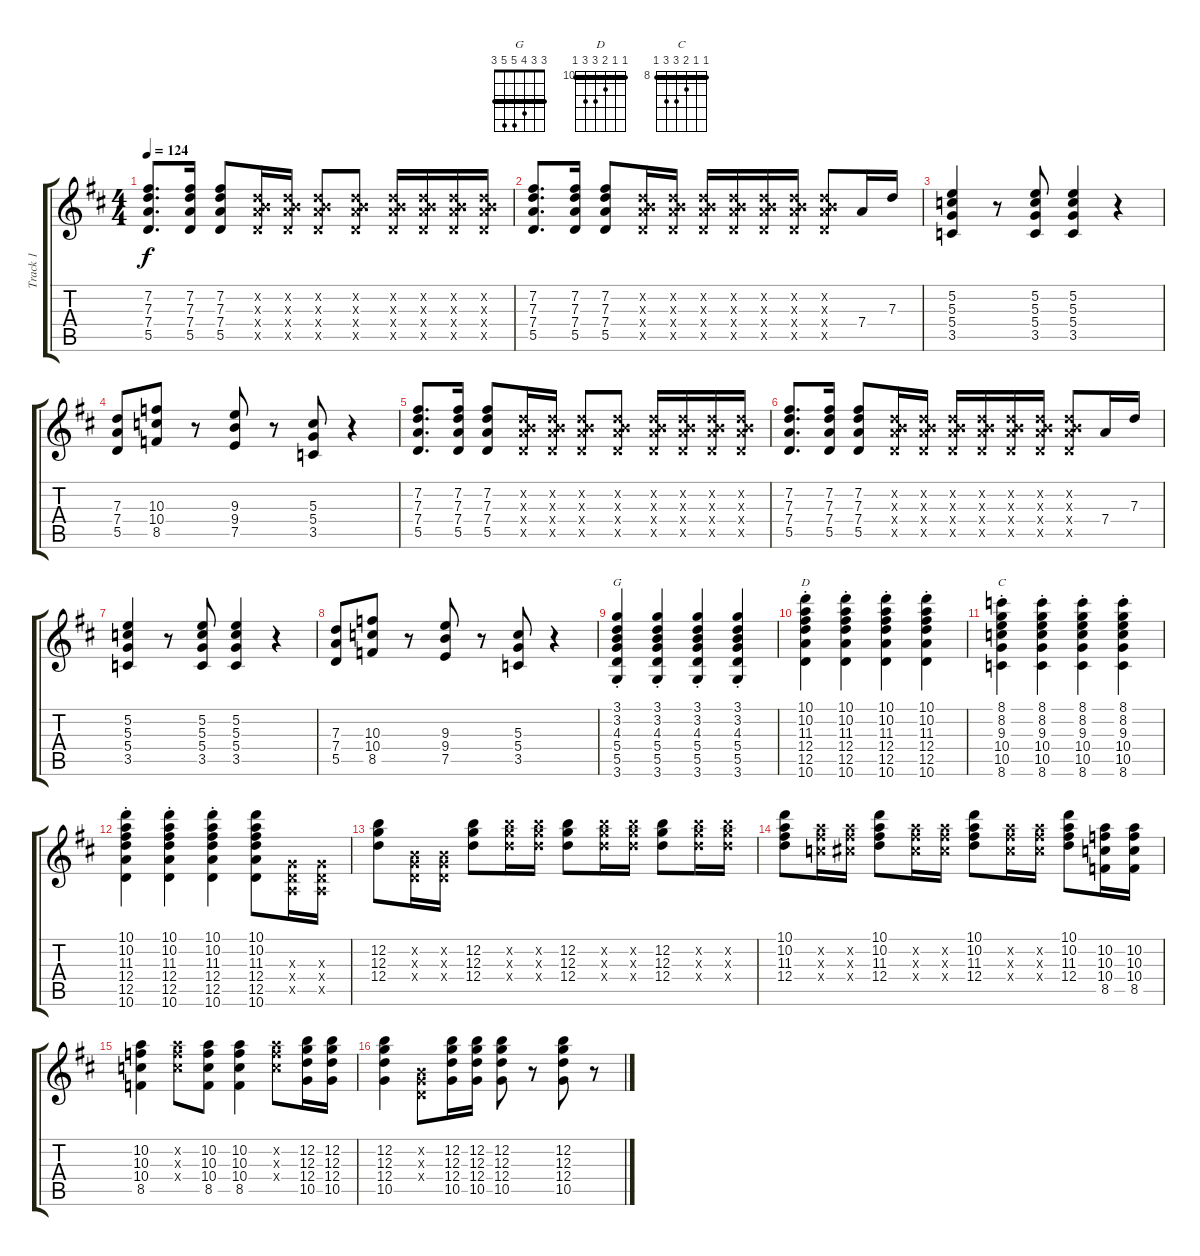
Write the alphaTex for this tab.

\track ("Track 1" "Track 1") {instrument distortionguitar}
\staff {score tabs}
\tuning (E4 B3 G3 D3 A2 E2) {hide}
\chord ("G" 3 3 4 5 5 3) {barre 3}
\chord ("D" 10 10 11 12 12 10) {firstfret 10 barre 10}
\chord ("C" 8 8 9 10 10 8) {firstfret 8 barre 8}
\ts (4 4)
\tempo 124
\clef g2
\ks d
(7.2 7.3 7.4 5.5).8{d dy f} (7.2 7.3 7.4 5.5).16 (7.2 7.3 7.4 5.5).8 (0.2{x} 7.3{x} 7.4{x} 5.5{x}).16 (0.2{x} 7.3{x} 7.4{x} 5.5{x}).16 (0.2{x} 7.3{x} 7.4{x} 5.5{x}).8 (0.2{x} 7.3{x} 7.4{x} 5.5{x}).8 (0.2{x} 7.3{x} 7.4{x} 5.5{x}).16 (0.2{x} 7.3{x} 7.4{x} 5.5{x}).16 (0.2{x} 7.3{x} 7.4{x} 5.5{x}).16 (0.2{x} 7.3{x} 7.4{x} 5.5{x}).16 |
(7.2 7.3 7.4 5.5).8{d} (7.2 7.3 7.4 5.5).16 (7.2 7.3 7.4 5.5).8 (0.2{x} 7.3{x} 7.4{x} 5.5{x}).16 (0.2{x} 7.3{x} 7.4{x} 5.5{x}).16 (0.2{x} 7.3{x} 7.4{x} 5.5{x}).16 (0.2{x} 7.3{x} 7.4{x} 5.5{x}).16 (0.2{x} 7.3{x} 7.4{x} 5.5{x}).16 (0.2{x} 7.3{x} 7.4{x} 5.5{x}).16 (0.2{x} 7.3{x} 7.4{x} 5.5{x}).8 7.4.16 7.3.16 |
(5.2 5.3 5.4 3.5).4 r.8 (5.2 5.3 5.4 3.5).8 (5.2 5.3 5.4 3.5).4 r.4 |
(7.3 7.4 5.5).8 (10.3 10.4 8.5).8 r.8 (9.3 9.4 7.5).8 r.8 (5.3 5.4 3.5).8 r.4 |
(7.2 7.3 7.4 5.5).8{d} (7.2 7.3 7.4 5.5).16 (7.2 7.3 7.4 5.5).8 (0.2{x} 7.3{x} 7.4{x} 5.5{x}).16 (0.2{x} 7.3{x} 7.4{x} 5.5{x}).16 (0.2{x} 7.3{x} 7.4{x} 5.5{x}).8 (0.2{x} 7.3{x} 7.4{x} 5.5{x}).8 (0.2{x} 7.3{x} 7.4{x} 5.5{x}).16 (0.2{x} 7.3{x} 7.4{x} 5.5{x}).16 (0.2{x} 7.3{x} 7.4{x} 5.5{x}).16 (0.2{x} 7.3{x} 7.4{x} 5.5{x}).16 |
(7.2 7.3 7.4 5.5).8{d} (7.2 7.3 7.4 5.5).16 (7.2 7.3 7.4 5.5).8 (0.2{x} 7.3{x} 7.4{x} 5.5{x}).16 (0.2{x} 7.3{x} 7.4{x} 5.5{x}).16 (0.2{x} 7.3{x} 7.4{x} 5.5{x}).16 (0.2{x} 7.3{x} 7.4{x} 5.5{x}).16 (0.2{x} 7.3{x} 7.4{x} 5.5{x}).16 (0.2{x} 7.3{x} 7.4{x} 5.5{x}).16 (0.2{x} 7.3{x} 7.4{x} 5.5{x}).8 7.4.16 7.3.16 |
(5.2 5.3 5.4 3.5).4 r.8 (5.2 5.3 5.4 3.5).8 (5.2 5.3 5.4 3.5).4 r.4 |
(7.3 7.4 5.5).8 (10.3 10.4 8.5).8 r.8 (9.3 9.4 7.5).8 r.8 (5.3 5.4 3.5).8 r.4 |
(3.1{st} 3.2{st} 4.3{st} 5.4{st} 5.5{st} 3.6{st}).4{ch "G"} (3.1{st} 3.2{st} 4.3{st} 5.4{st} 5.5{st} 3.6{st}).4 (3.1{st} 3.2{st} 4.3{st} 5.4{st} 5.5{st} 3.6{st}).4 (3.1{st} 3.2{st} 4.3{st} 5.4{st} 5.5{st} 3.6{st}).4 |
(10.1{st} 10.2{st} 11.3{st} 12.4{st} 12.5{st} 10.6{st}).4{ch "D"} (10.1{st} 10.2{st} 11.3{st} 12.4{st} 12.5{st} 10.6{st}).4 (10.1{st} 10.2{st} 11.3{st} 12.4{st} 12.5{st} 10.6{st}).4 (10.1{st} 10.2{st} 11.3{st} 12.4{st} 12.5{st} 10.6{st}).4 |
(8.1{st} 8.2{st} 9.3{st} 10.4{st} 10.5{st} 8.6{st}).4{ch "C"} (8.1{st} 8.2{st} 9.3{st} 10.4{st} 10.5{st} 8.6{st}).4 (8.1{st} 8.2{st} 9.3{st} 10.4{st} 10.5{st} 8.6{st}).4 (8.1{st} 8.2{st} 9.3{st} 10.4{st} 10.5{st} 8.6{st}).4 |
(10.1{st} 10.2{st} 11.3{st} 12.4{st} 12.5{st} 10.6{st}).4 (10.1{st} 10.2{st} 11.3{st} 12.4{st} 12.5{st} 10.6{st}).4 (10.1{st} 10.2{st} 11.3{st} 12.4{st} 12.5{st} 10.6{st}).4 (10.1 10.2 11.3 12.4 12.5 10.6).8 (0.3{x} 0.4{x} 0.5{x}).16 (0.3{x} 0.4{x} 0.5{x}).16 |
(12.2 12.3 12.4).8 (0.2{x} 0.3{x} 0.4{x}).16 (0.2{x} 0.3{x} 0.4{x}).16 (12.2 12.3 12.4).8 (12.2{x} 12.3{x} 12.4{x}).16 (12.2{x} 12.3{x} 12.4{x}).16 (12.2 12.3 12.4).8 (12.2{x} 12.3{x} 12.4{x}).16 (12.2{x} 12.3{x} 12.4{x}).16 (12.2 12.3 12.4).8 (12.2{x} 12.3{x} 12.4{x}).16 (12.2{x} 12.3{x} 12.4{x}).16 |
(10.1 10.2 11.3 12.4).8 (10.2{x} 11.3{x} 10.4{x}).16 (10.2{x} 11.3{x} 11.4{x}).16 (10.1 10.2 11.3 12.4).8 (10.2{x} 11.3{x} 11.4{x}).16 (10.2{x} 11.3{x} 11.4{x}).16 (10.1 10.2 11.3 12.4).8 (10.2{x} 11.3{x} 11.4{x}).16 (10.2{x} 11.3{x} 11.4{x}).16 (10.1 10.2 11.3 12.4).8 (10.2 10.3 10.4 8.5).16 (10.2 10.3 10.4 8.5).16 |
(10.2 10.3 10.4 8.5).4 (10.2{x} 10.3{x} 10.4{x}).8 (10.2 10.3 10.4 8.5).8 (10.2 10.3 10.4 8.5).4 (10.2{x} 10.3{x} 10.4{x}).8 (12.2 12.3 12.4 10.5).16 (12.2 12.3 12.4 10.5).16 |
(12.2 12.3 12.4 10.5).4 (0.2{x} 0.3{x} 0.4{x}).8 (12.2 12.3 12.4 10.5).16 (12.2 12.3 12.4 10.5).16 (12.2 12.3 12.4 10.5).8 r.8 (12.2 12.3 12.4 10.5).8 r.8
